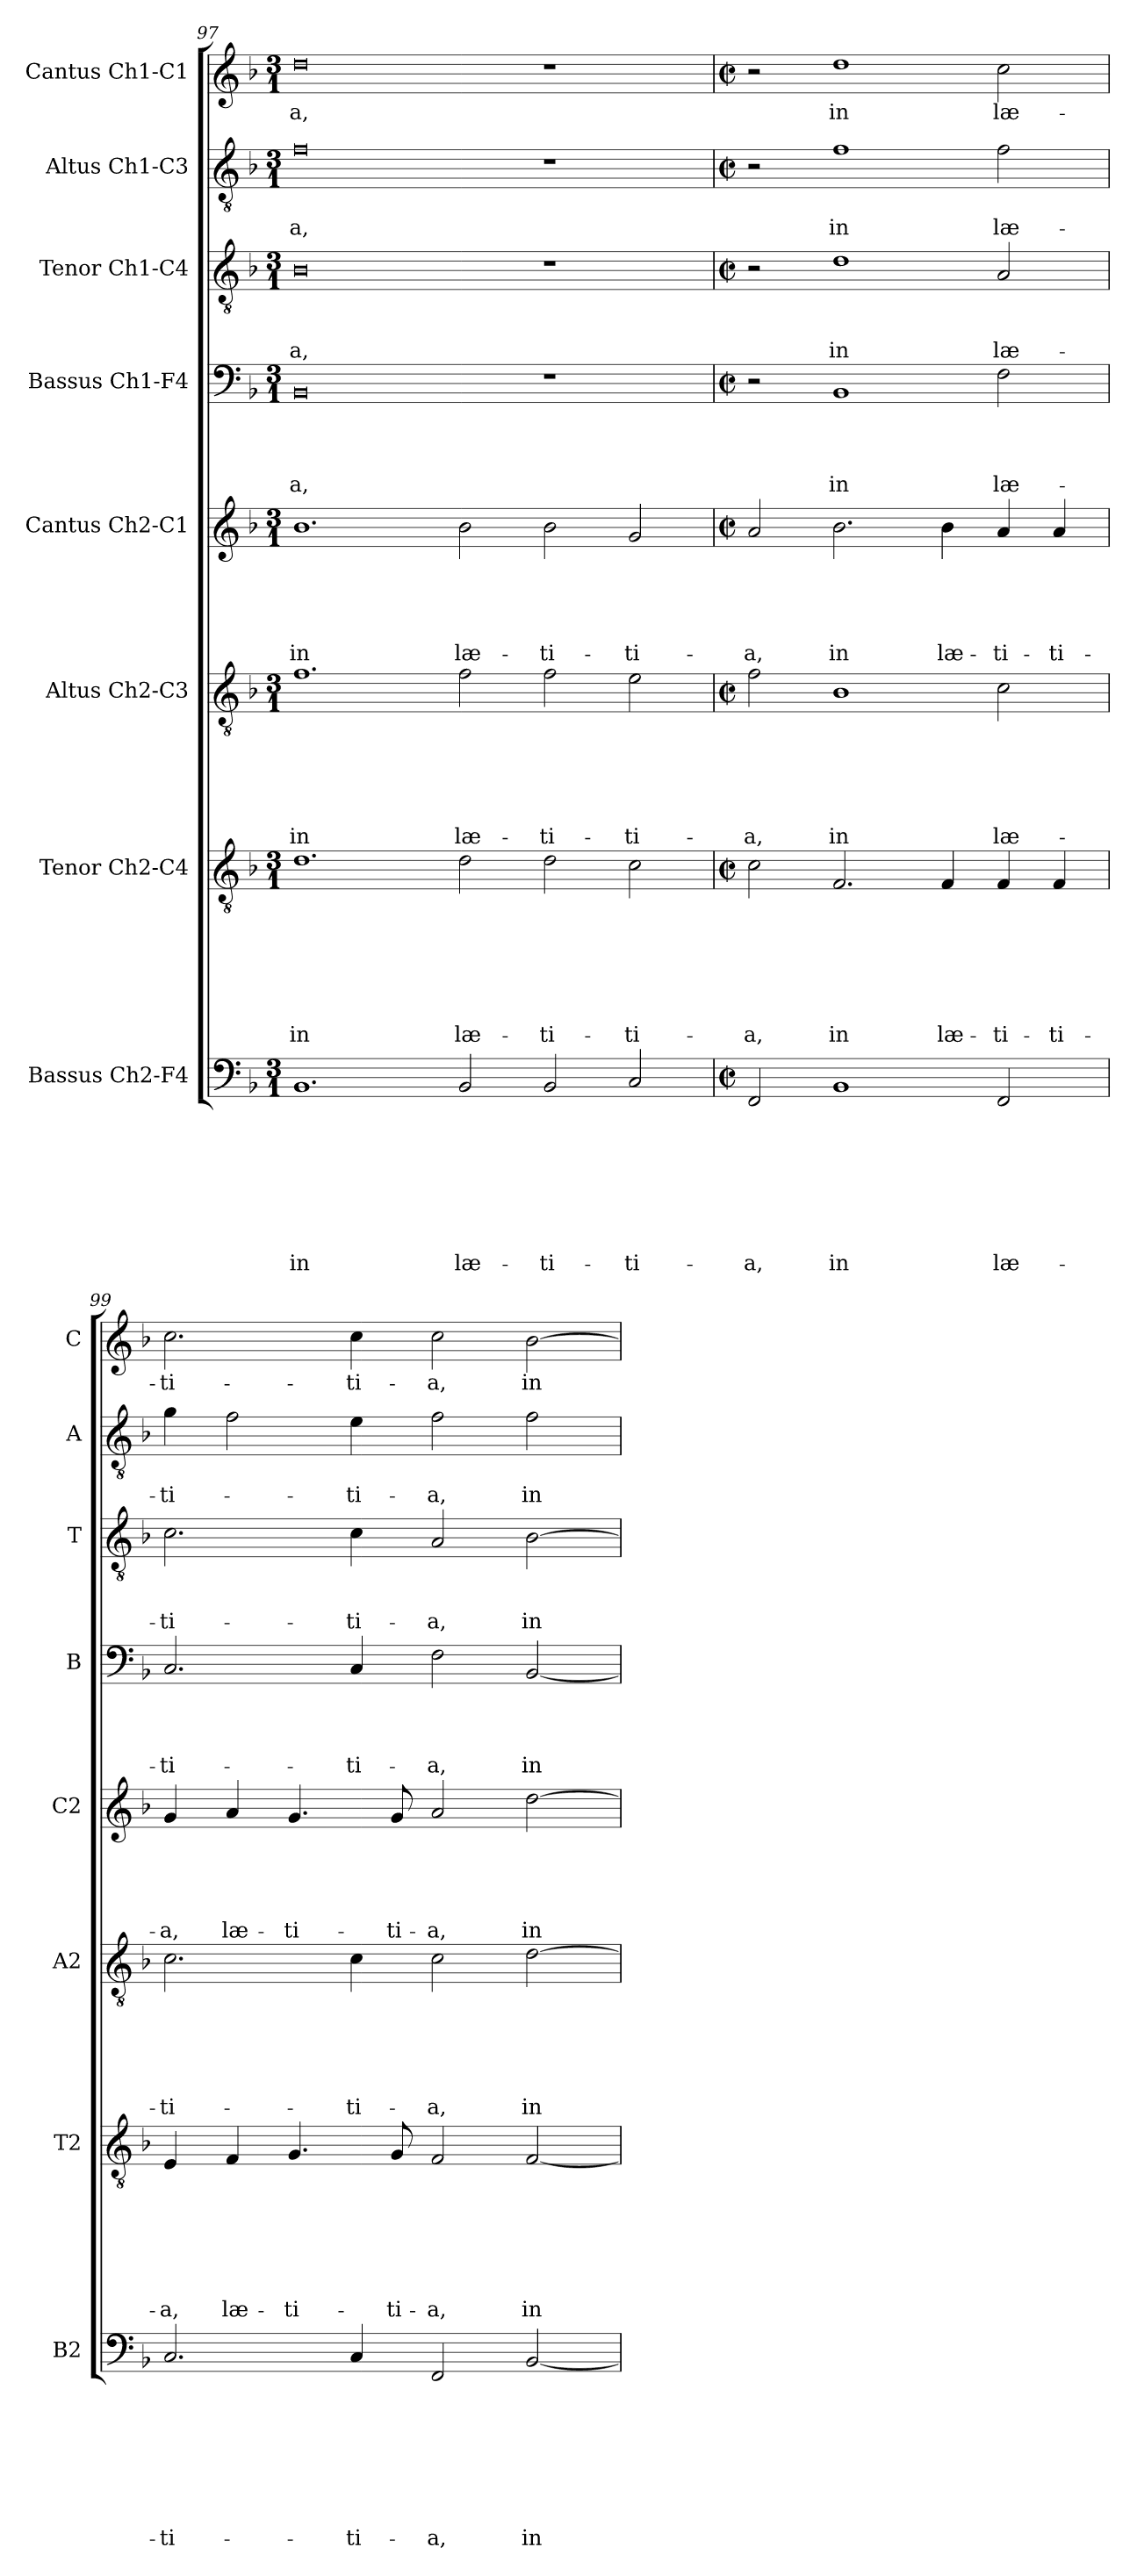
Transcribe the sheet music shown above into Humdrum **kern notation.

**kern	**text	**text	**text	**text	**text	**text	**text	**text	**kern	**text	**text	**text	**text	**text	**text	**text	**kern	**text	**text	**text	**text	**text	**text	**kern	**text	**text	**text	**text	**text	**kern	**text	**text	**text	**text	**kern	**text	**text	**text	**kern	**text	**text	**kern	**text
*part8	*part8	*part8	*part8	*part8	*part8	*part8	*part8	*part8	*part7	*part7	*part7	*part7	*part7	*part7	*part7	*part7	*part6	*part6	*part6	*part6	*part6	*part6	*part6	*part5	*part5	*part5	*part5	*part5	*part5	*part4	*part4	*part4	*part4	*part4	*part3	*part3	*part3	*part3	*part2	*part2	*part2	*part1	*part1
*staff8	*staff8	*staff8	*staff8	*staff8	*staff8	*staff8	*staff8	*staff8	*staff7	*staff7	*staff7	*staff7	*staff7	*staff7	*staff7	*staff7	*staff6	*staff6	*staff6	*staff6	*staff6	*staff6	*staff6	*staff5	*staff5	*staff5	*staff5	*staff5	*staff5	*staff4	*staff4	*staff4	*staff4	*staff4	*staff3	*staff3	*staff3	*staff3	*staff2	*staff2	*staff2	*staff1	*staff1
*I"Bassus Ch2-F4	*	*	*	*	*	*	*	*	*I"Tenor Ch2-C4	*	*	*	*	*	*	*	*I"Altus Ch2-C3	*	*	*	*	*	*	*I"Cantus Ch2-C1	*	*	*	*	*	*I"Bassus Ch1-F4	*	*	*	*	*I"Tenor Ch1-C4	*	*	*	*I"Altus Ch1-C3	*	*	*I"Cantus Ch1-C1	*
*I'B2	*	*	*	*	*	*	*	*	*I'T2	*	*	*	*	*	*	*	*I'A2	*	*	*	*	*	*	*I'C2	*	*	*	*	*	*I'B	*	*	*	*	*I'T	*	*	*	*I'A	*	*	*I'C	*
!!LO:LB:g=z
*clefF4	*	*	*	*	*	*	*	*	*clefGv2	*	*	*	*	*	*	*	*clefGv2	*	*	*	*	*	*	*clefG2	*	*	*	*	*	*clefF4	*	*	*	*	*clefGv2	*	*	*	*clefGv2	*	*	*clefG2	*
*k[b-]	*	*	*	*	*	*	*	*	*k[b-]	*	*	*	*	*	*	*	*k[b-]	*	*	*	*	*	*	*k[b-]	*	*	*	*	*	*k[b-]	*	*	*	*	*k[b-]	*	*	*	*k[b-]	*	*	*k[b-]	*
*F:	*	*	*	*	*	*	*	*	*F:	*	*	*	*	*	*	*	*F:	*	*	*	*	*	*	*F:	*	*	*	*	*	*F:	*	*	*	*	*F:	*	*	*	*F:	*	*	*F:	*
*M3/1	*	*	*	*	*	*	*	*	*M3/1	*	*	*	*	*	*	*	*M3/1	*	*	*	*	*	*	*M3/1	*	*	*	*	*	*M3/1	*	*	*	*	*M3/1	*	*	*	*M3/1	*	*	*M3/1	*
=97	=97	=97	=97	=97	=97	=97	=97	=97	=97	=97	=97	=97	=97	=97	=97	=97	=97	=97	=97	=97	=97	=97	=97	=97	=97	=97	=97	=97	=97	=97	=97	=97	=97	=97	=97	=97	=97	=97	=97	=97	=97	=97	=97
!	!	!	!	!	!	!	!	!LO:LY:b	!	!	!	!	!	!	!	!LO:LY:b	!	!	!	!	!	!	!LO:LY:b	!	!	!	!	!	!LO:LY:b	!	!	!	!	!LO:LY:b	!	!	!	!LO:LY:b	!	!	!LO:LY:b	!	!LO:LY:b
1.BB-	.	.	.	.	.	.	.	in	1.d	.	.	.	.	.	.	in	1.f	.	.	.	.	.	in	1.b-	.	.	.	.	in	0BB-	.	.	.	-a,	0B-	.	.	-a,	0f	.	-a,	0dd	-a,
!	!	!	!	!	!	!	!	!LO:LY:b	!	!	!	!	!	!	!	!LO:LY:b	!	!	!	!	!	!	!LO:LY:b	!	!	!	!	!	!LO:LY:b	!	!	!	!	!	!	!	!	!	!	!	!	!	!
2BB-/	.	.	.	.	.	.	.	læ-	2d\	.	.	.	.	.	.	læ-	2f\	.	.	.	.	.	læ-	2b-\	.	.	.	.	læ-	.	.	.	.	.	.	.	.	.	.	.	.	.	.
!	!	!	!	!	!	!	!	!LO:LY:b	!	!	!	!	!	!	!	!LO:LY:b	!	!	!	!	!	!	!LO:LY:b	!	!	!	!	!	!LO:LY:b	!	!	!	!	!	!	!	!	!	!	!	!	!	!
2BB-/	.	.	.	.	.	.	.	-ti-	2d\	.	.	.	.	.	.	-ti-	2f\	.	.	.	.	.	-ti-	2b-\	.	.	.	.	-ti-	1r	.	.	.	.	1r	.	.	.	1r	.	.	1r	.
!	!	!	!	!	!	!	!	!LO:LY:b	!	!	!	!	!	!	!	!LO:LY:b	!	!	!	!	!	!	!LO:LY:b	!	!	!	!	!	!LO:LY:b	!	!	!	!	!	!	!	!	!	!	!	!	!	!
2C/	.	.	.	.	.	.	.	-ti-	2c\	.	.	.	.	.	.	-ti-	2e\	.	.	.	.	.	-ti-	2g/	.	.	.	.	-ti-	.	.	.	.	.	.	.	.	.	.	.	.	.	.
=98	=98	=98	=98	=98	=98	=98	=98	=98	=98	=98	=98	=98	=98	=98	=98	=98	=98	=98	=98	=98	=98	=98	=98	=98	=98	=98	=98	=98	=98	=98	=98	=98	=98	=98	=98	=98	=98	=98	=98	=98	=98	=98	=98
*M2/2	*	*	*	*	*	*	*	*	*M2/2	*	*	*	*	*	*	*	*M2/2	*	*	*	*	*	*	*M2/2	*	*	*	*	*	*M2/2	*	*	*	*	*M2/2	*	*	*	*M2/2	*	*	*M2/2	*
*met(c|)	*	*	*	*	*	*	*	*	*met(c|)	*	*	*	*	*	*	*	*met(c|)	*	*	*	*	*	*	*met(c|)	*	*	*	*	*	*met(c|)	*	*	*	*	*met(c|)	*	*	*	*met(c|)	*	*	*met(c|)	*
!	!	!	!	!	!	!	!	!LO:LY:b	!	!	!	!	!	!	!	!LO:LY:b	!	!	!	!	!	!	!LO:LY:b	!	!	!	!	!	!LO:LY:b	!	!	!	!	!	!	!	!	!	!	!	!	!	!
2FF/	.	.	.	.	.	.	.	-a,	2c\	.	.	.	.	.	.	-a,	2f\	.	.	.	.	.	-a,	2a/	.	.	.	.	-a,	2r	.	.	.	.	2r	.	.	.	2r	.	.	2r	.
!	!	!	!	!	!	!	!	!LO:LY:b	!	!	!	!	!	!	!	!LO:LY:b	!	!	!	!	!	!	!LO:LY:b	!	!	!	!	!	!LO:LY:b	!	!	!	!	!LO:LY:b	!	!	!	!LO:LY:b	!	!	!LO:LY:b	!	!LO:LY:b
1BB-	.	.	.	.	.	.	.	in	2.F/	.	.	.	.	.	.	in	1B-	.	.	.	.	.	in	2.b-\	.	.	.	.	in	1BB-	.	.	.	in	1d	.	.	in	1f	.	in	1dd	in
!	!	!	!	!	!	!	!	!	!	!	!	!	!	!	!	!LO:LY:b	!	!	!	!	!	!	!	!	!	!	!	!	!LO:LY:b	!	!	!	!	!	!	!	!	!	!	!	!	!	!
.	.	.	.	.	.	.	.	.	4F/	.	.	.	.	.	.	læ-	.	.	.	.	.	.	.	4b-\	.	.	.	.	læ-	.	.	.	.	.	.	.	.	.	.	.	.	.	.
!	!	!	!	!	!	!	!	!LO:LY:b	!	!	!	!	!	!	!	!LO:LY:b	!	!	!	!	!	!	!LO:LY:b	!	!	!	!	!	!LO:LY:b	!	!	!	!	!LO:LY:b	!	!	!	!LO:LY:b	!	!	!LO:LY:b	!	!LO:LY:b
2FF/	.	.	.	.	.	.	.	læ-	4F/	.	.	.	.	.	.	-ti-	2c\	.	.	.	.	.	læ-	4a/	.	.	.	.	-ti-	2F\	.	.	.	læ-	2A/	.	.	læ-	2f\	.	læ-	2cc\	læ-
!	!	!	!	!	!	!	!	!	!	!	!	!	!	!	!	!LO:LY:b	!	!	!	!	!	!	!	!	!	!	!	!	!LO:LY:b	!	!	!	!	!	!	!	!	!	!	!	!	!	!
.	.	.	.	.	.	.	.	.	4F/	.	.	.	.	.	.	-ti-	.	.	.	.	.	.	.	4a/	.	.	.	.	-ti-	.	.	.	.	.	.	.	.	.	.	.	.	.	.
=99	=99	=99	=99	=99	=99	=99	=99	=99	=99	=99	=99	=99	=99	=99	=99	=99	=99	=99	=99	=99	=99	=99	=99	=99	=99	=99	=99	=99	=99	=99	=99	=99	=99	=99	=99	=99	=99	=99	=99	=99	=99	=99	=99
!	!	!	!	!	!	!	!	!LO:LY:b	!	!	!	!	!	!	!	!LO:LY:b	!	!	!	!	!	!	!LO:LY:b	!	!	!	!	!	!LO:LY:b	!	!	!	!	!LO:LY:b	!	!	!	!LO:LY:b	!	!	!LO:LY:b	!	!LO:LY:b
2.C/	.	.	.	.	.	.	.	-ti-	4E/	.	.	.	.	.	.	-a,	2.c\	.	.	.	.	.	-ti-	4g/	.	.	.	.	-a,	2.C/	.	.	.	-ti-	2.c\	.	.	-ti-	4g\	.	-ti-	2.cc\	-ti-
!	!	!	!	!	!	!	!	!	!	!	!	!	!	!	!	!LO:LY:b	!	!	!	!	!	!	!	!	!	!	!	!	!LO:LY:b	!	!	!	!	!	!	!	!	!	!	!	!	!	!
.	.	.	.	.	.	.	.	.	4F/	.	.	.	.	.	.	læ-	.	.	.	.	.	.	.	4a/	.	.	.	.	læ-	.	.	.	.	.	.	.	.	.	2f\	.	.	.	.
!	!	!	!	!	!	!	!	!	!	!	!	!	!	!	!	!LO:LY:b	!	!	!	!	!	!	!	!	!	!	!	!	!LO:LY:b	!	!	!	!	!	!	!	!	!	!	!	!	!	!
.	.	.	.	.	.	.	.	.	4.G/	.	.	.	.	.	.	-ti-	.	.	.	.	.	.	.	4.g/	.	.	.	.	-ti-	.	.	.	.	.	.	.	.	.	.	.	.	.	.
!	!	!	!	!	!	!	!	!LO:LY:b	!	!	!	!	!	!	!	!	!	!	!	!	!	!	!LO:LY:b	!	!	!	!	!	!	!	!	!	!	!LO:LY:b	!	!	!	!LO:LY:b	!	!	!LO:LY:b	!	!LO:LY:b
4C/	.	.	.	.	.	.	.	-ti-	.	.	.	.	.	.	.	.	4c\	.	.	.	.	.	-ti-	.	.	.	.	.	.	4C/	.	.	.	-ti-	4c\	.	.	-ti-	4e\	.	-ti-	4cc\	-ti-
!	!	!	!	!	!	!	!	!	!	!	!	!	!	!	!	!LO:LY:b	!	!	!	!	!	!	!	!	!	!	!	!	!LO:LY:b	!	!	!	!	!	!	!	!	!	!	!	!	!	!
.	.	.	.	.	.	.	.	.	8G/	.	.	.	.	.	.	-ti-	.	.	.	.	.	.	.	8g/	.	.	.	.	-ti-	.	.	.	.	.	.	.	.	.	.	.	.	.	.
!	!	!	!	!	!	!	!	!LO:LY:b	!	!	!	!	!	!	!	!LO:LY:b	!	!	!	!	!	!	!LO:LY:b	!	!	!	!	!	!LO:LY:b	!	!	!	!	!LO:LY:b	!	!	!	!LO:LY:b	!	!	!LO:LY:b	!	!LO:LY:b
2FF/	.	.	.	.	.	.	.	-a,	2F/	.	.	.	.	.	.	-a,	2c\	.	.	.	.	.	-a,	2a/	.	.	.	.	-a,	2F\	.	.	.	-a,	2A/	.	.	-a,	2f\	.	-a,	2cc\	-a,
!	!	!	!	!	!	!	!	!LO:LY:b	!	!	!	!	!	!	!	!LO:LY:b	!	!	!	!	!	!	!LO:LY:b	!	!	!	!	!	!LO:LY:b	!	!	!	!	!LO:LY:b	!	!	!	!LO:LY:b	!	!	!LO:LY:b	!	!LO:LY:b
[2BB-/	.	.	.	.	.	.	.	in	[2F/	.	.	.	.	.	.	in	[2d\	.	.	.	.	.	in	[2dd\	.	.	.	.	in	[2BB-/	.	.	.	in	[2B-\	.	.	in	2f\	.	in	[2b-\	in
=	=	=	=	=	=	=	=	=	=	=	=	=	=	=	=	=	=	=	=	=	=	=	=	=	=	=	=	=	=	=	=	=	=	=	=	=	=	=	=	=	=	=	=
*-	*-	*-	*-	*-	*-	*-	*-	*-	*-	*-	*-	*-	*-	*-	*-	*-	*-	*-	*-	*-	*-	*-	*-	*-	*-	*-	*-	*-	*-	*-	*-	*-	*-	*-	*-	*-	*-	*-	*-	*-	*-	*-	*-
